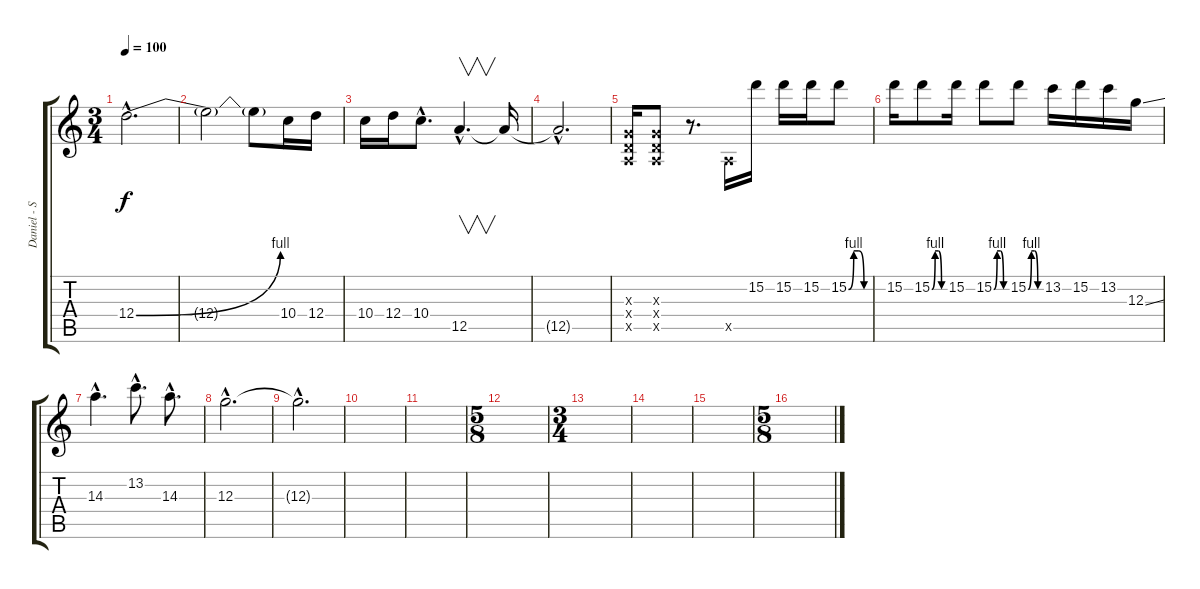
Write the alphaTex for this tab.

\track ("Daniel - Solo" "Daniel - S") {instrument distortionguitar}
\staff {score tabs}
\tuning (E4 B3 G3 D3 A2 E2) {hide}
\ts (3 4)
\tempo 100
\clef g2
\ks c
12.4{be (bend 0 0 60 4) hac}.2{d dy f volume 15} |
12.4{t}.2 12.4{t}.8 10.4.16 12.4.16 |
10.4.16 12.4.16 10.4{hac}.8{d} 12.5{hac}.4{v d} 12.5{t}.16 |
12.5{hac t}.2{d} |
(0.3{x} 0.4{x} 0.5{x}).16 (0.3{x} 0.4{x} 0.5{x}).8 r.8{d} 0.5{x}.16 15.2.16 15.2.16 15.2.16 15.2{be (custom 0 0 15 4 30 4 45 0 60 0)}.8 |
15.2.16 15.2{be (custom 0 0 15 4 30 4 45 0 60 0)}.8 15.2.16 15.2{be (custom 0 0 15 4 30 4 45 0 60 0)}.8 15.2{be (custom 0 0 15 4 30 4 45 0 60 0)}.8 13.2.16 15.2.16 13.2.16 12.3{ss}.16 |
14.3{hac}.4{d} 13.2{hac}.8{d} 14.3{hac}.8{d} |
12.3{hac}.2{d volume 4} |
12.3{hac t}.2{d} |
|
|
\ts (5 8)
|
\ts (3 4)
|
|
|
\ts (5 8)
